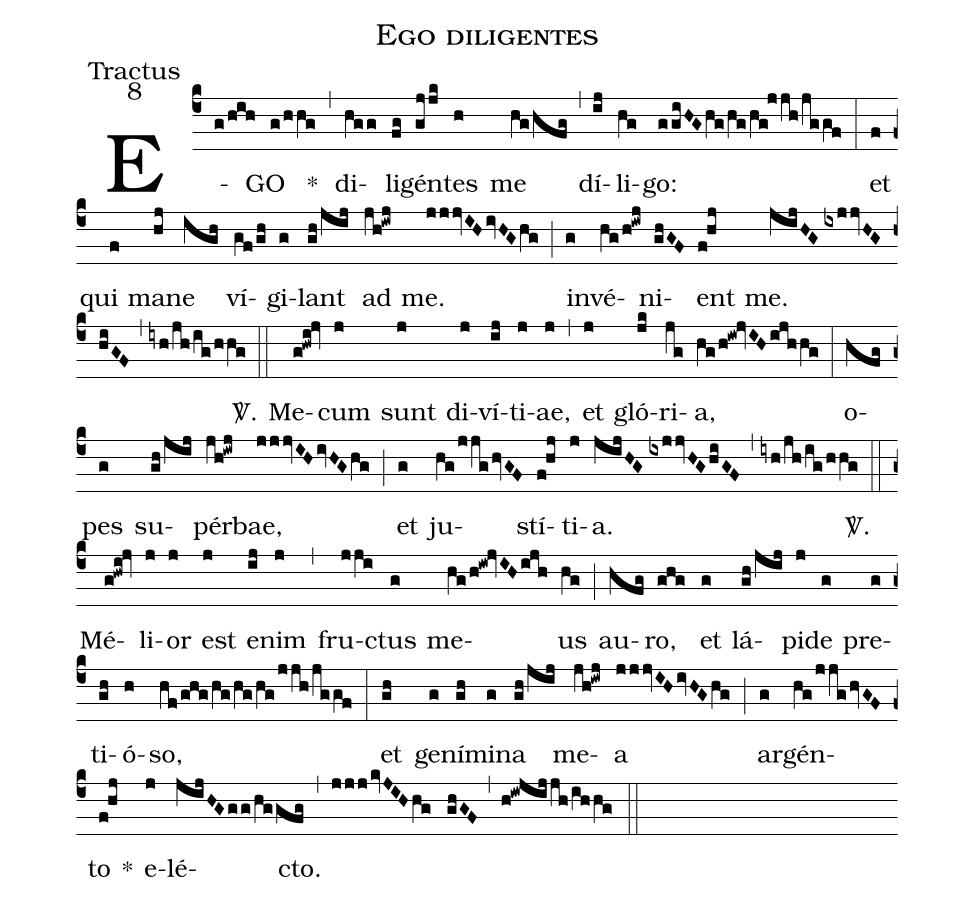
name:Ego diligentes;
office-part:Tractus;
mode:8;
%%
(c4) E(g/hih)GO(g/hhg) *(,) di(hgg)li(fg)gén(gjjk)tes(h) me(hg/hfg) (,) dí(ij)li(hg)go:(ggiHG/hg/hg/hg!jjh/jggf) (:) et(f) qui(f) ma(hj)ne(igh) ví(gf/gh)gi(g)lant(gh/jij) ad(jh!iwj) me.(jjjvIH/ivHGhg) (;) in(g)vé(hg/h!iwj)ni(ghGF)ent(f!hj) me.(jijHG//ixjjvHGhiGF) (,) (iyh/jh/ig/hhg) <sp>V/</sp>.(::) Me(g!hwi!jv)cum(j) sunt(j) di(j)ví(ij)ti(j)ae,(j) (,) et(j) gló(jk)ri(jg)a,(hg/h!iw!jvIH/ijhhg) (:) o(hfg)pes(g) su(gh/jij)pér(jh!iwj)bae,(jjjvIH/ivHGhg) (;) et(g) ju(hg/jjghvGF)stí(f!hj)ti(j)a.(jijHG//ixjjvHG/hiGF) (,) (iyh/jh/ig/hhg) <sp>V/</sp>.(::) Mé(g!hwi!jv)li(j)or(j) est(j) e(ij)nim(j) (,) fru(jji)ctus(g) me(hg/h!iw!jvIH/ijh)us(hg) (;) au(hfg)ro,(ghg) et(g) lá(gh/jij)pi(j)de(g) pre(g)ti(gh)ó(h)so,(hf/ghg/hg/hg/hg/jjh/jggf) (:) et(gh) ge(g)ní(gh)mi(g)na(gh/jij) me(jh!iwj)a(jjjvIH/ivHG/hg) (;) ar(g)gén(hg/jjg/hvGF)to(f!hj) *() e(j)lé(jijHG/gg/hggfg)cto.(,) (jjjkvJIHhg) (ghGF) (,) (h!iwjijjh/ihhg) (::)
